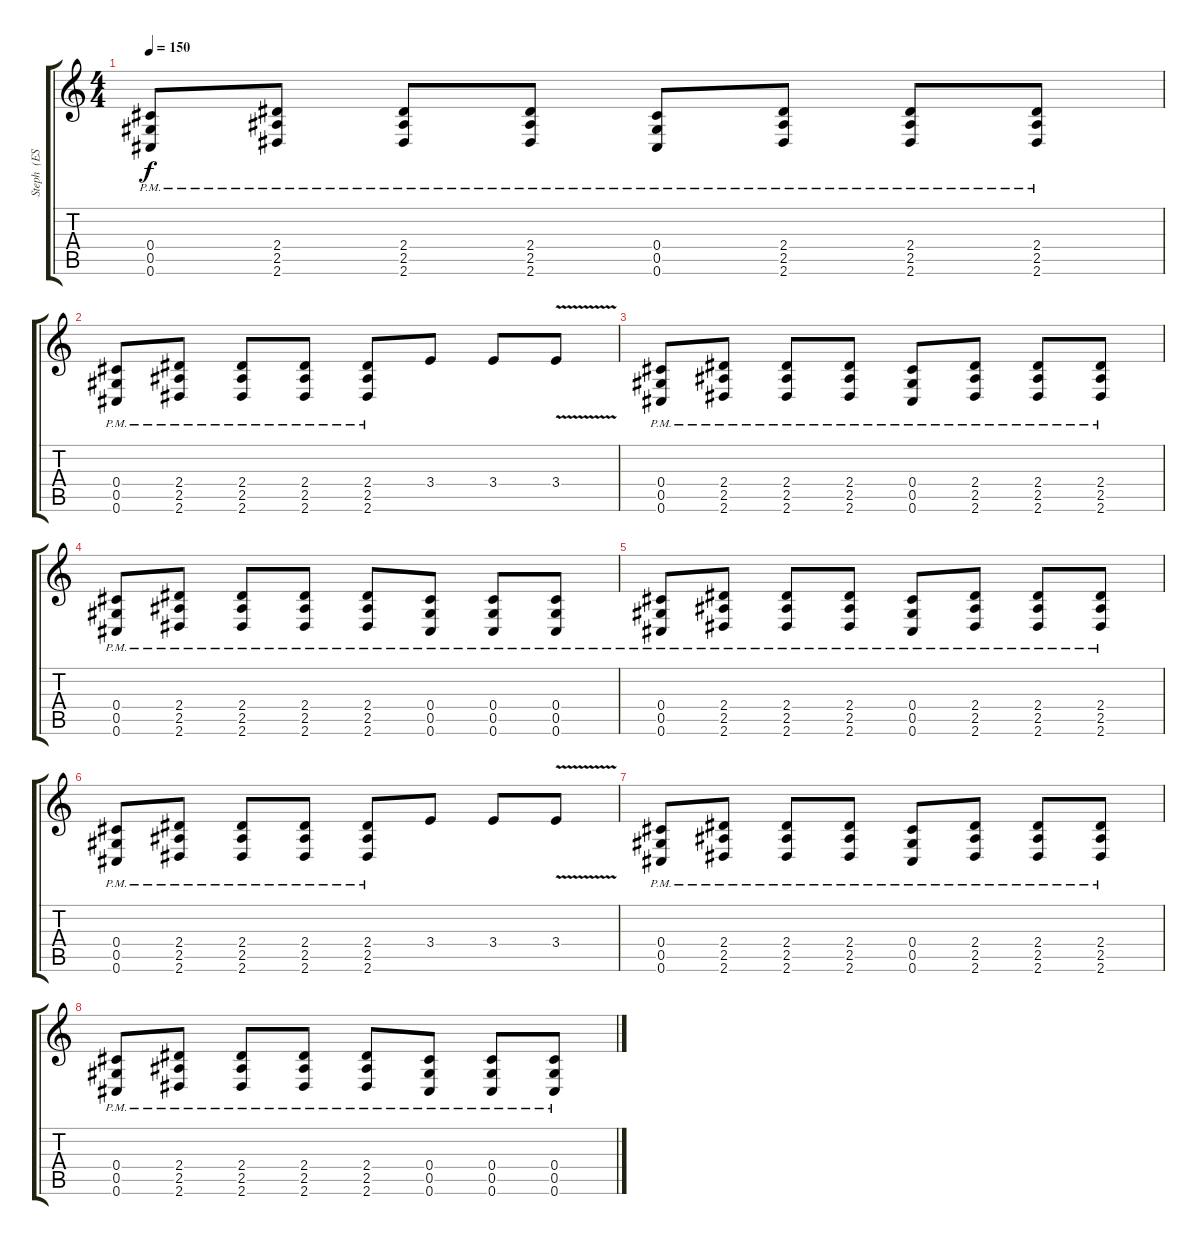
\track ("Steph  (ESP guitar)" "Steph  (ES") {instrument distortionguitar}
\staff {score tabs}
\tuning (Eb4 Bb3 Gb3 Db3 Ab2 Db2) {hide}
\ts (4 4)
\tempo 150
\clef g2
\ks c
(0.4{pm} 0.5{pm} 0.6{pm}).8{dy f instrument distortionguitar} (2.4{pm} 2.5{pm} 2.6{pm}).8 (2.4{pm} 2.5{pm} 2.6{pm}).8 (2.4{pm} 2.5{pm} 2.6{pm}).8 (0.4{pm} 0.5{pm} 0.6{pm}).8 (2.4{pm} 2.5{pm} 2.6{pm}).8 (2.4{pm} 2.5{pm} 2.6{pm}).8 (2.4{pm} 2.5{pm} 2.6{pm}).8 |
(0.4{pm} 0.5{pm} 0.6{pm}).8 (2.4{pm} 2.5{pm} 2.6{pm}).8 (2.4{pm} 2.5{pm} 2.6{pm}).8 (2.4{pm} 2.5{pm} 2.6{pm}).8 (2.4{pm} 2.5{pm} 2.6{pm}).8 3.4.8 3.4.8 3.4{v}.8 |
(0.4{pm} 0.5{pm} 0.6{pm}).8 (2.4{pm} 2.5{pm} 2.6{pm}).8 (2.4{pm} 2.5{pm} 2.6{pm}).8 (2.4{pm} 2.5{pm} 2.6{pm}).8 (0.4{pm} 0.5{pm} 0.6{pm}).8 (2.4{pm} 2.5{pm} 2.6{pm}).8 (2.4{pm} 2.5{pm} 2.6{pm}).8 (2.4{pm} 2.5{pm} 2.6{pm}).8 |
(0.4{pm} 0.5{pm} 0.6{pm}).8 (2.4{pm} 2.5{pm} 2.6{pm}).8 (2.4{pm} 2.5{pm} 2.6{pm}).8 (2.4{pm} 2.5{pm} 2.6{pm}).8 (2.4{pm} 2.5{pm} 2.6{pm}).8 (0.4{pm} 0.5{pm} 0.6{pm}).8 (0.4{pm} 0.5{pm} 0.6{pm}).8 (0.4{pm} 0.5{pm} 0.6{pm}).8 |
(0.4{pm} 0.5{pm} 0.6{pm}).8 (2.4{pm} 2.5{pm} 2.6{pm}).8 (2.4{pm} 2.5{pm} 2.6{pm}).8 (2.4{pm} 2.5{pm} 2.6{pm}).8 (0.4{pm} 0.5{pm} 0.6{pm}).8 (2.4{pm} 2.5{pm} 2.6{pm}).8 (2.4{pm} 2.5{pm} 2.6{pm}).8 (2.4{pm} 2.5{pm} 2.6{pm}).8 |
(0.4{pm} 0.5{pm} 0.6{pm}).8 (2.4{pm} 2.5{pm} 2.6{pm}).8 (2.4{pm} 2.5{pm} 2.6{pm}).8 (2.4{pm} 2.5{pm} 2.6{pm}).8 (2.4{pm} 2.5{pm} 2.6{pm}).8 3.4.8 3.4.8 3.4{v}.8 |
(0.4{pm} 0.5{pm} 0.6{pm}).8 (2.4{pm} 2.5{pm} 2.6{pm}).8 (2.4{pm} 2.5{pm} 2.6{pm}).8 (2.4{pm} 2.5{pm} 2.6{pm}).8 (0.4{pm} 0.5{pm} 0.6{pm}).8 (2.4{pm} 2.5{pm} 2.6{pm}).8 (2.4{pm} 2.5{pm} 2.6{pm}).8 (2.4{pm} 2.5{pm} 2.6{pm}).8 |
(0.4{pm} 0.5{pm} 0.6{pm}).8 (2.4{pm} 2.5{pm} 2.6{pm}).8 (2.4{pm} 2.5{pm} 2.6{pm}).8 (2.4{pm} 2.5{pm} 2.6{pm}).8 (2.4{pm} 2.5{pm} 2.6{pm}).8 (0.4{pm} 0.5{pm} 0.6{pm}).8 (0.4{pm} 0.5{pm} 0.6{pm}).8 (0.4{pm} 0.5{pm} 0.6{pm}).8
